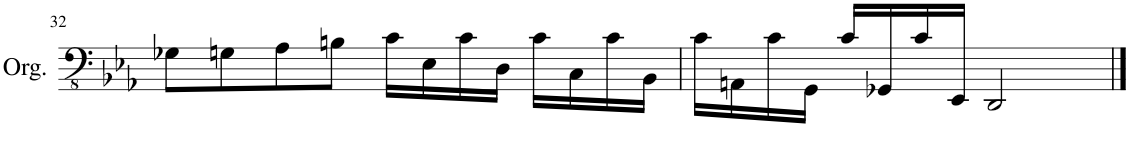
**kern
*part1
*staff1
*I"Orgue
*I'Org.
!!LO:PB:g=z
*clefFv4
*k[b-e-a-]
*M4/4
=32
8GG-X\L
8GGn\
8AA-\
8BBn\J
16C\LL
16EE-\
16C\
16DD\JJ
16C\LL
16CC\
16C\
16BBB-\JJ
=33
16C\LL
16AAAn\
16C\
16GGG\JJ
16C/LL
16GGG-X/
16C/
16EEE-/JJ
2DDD/
==
*-
